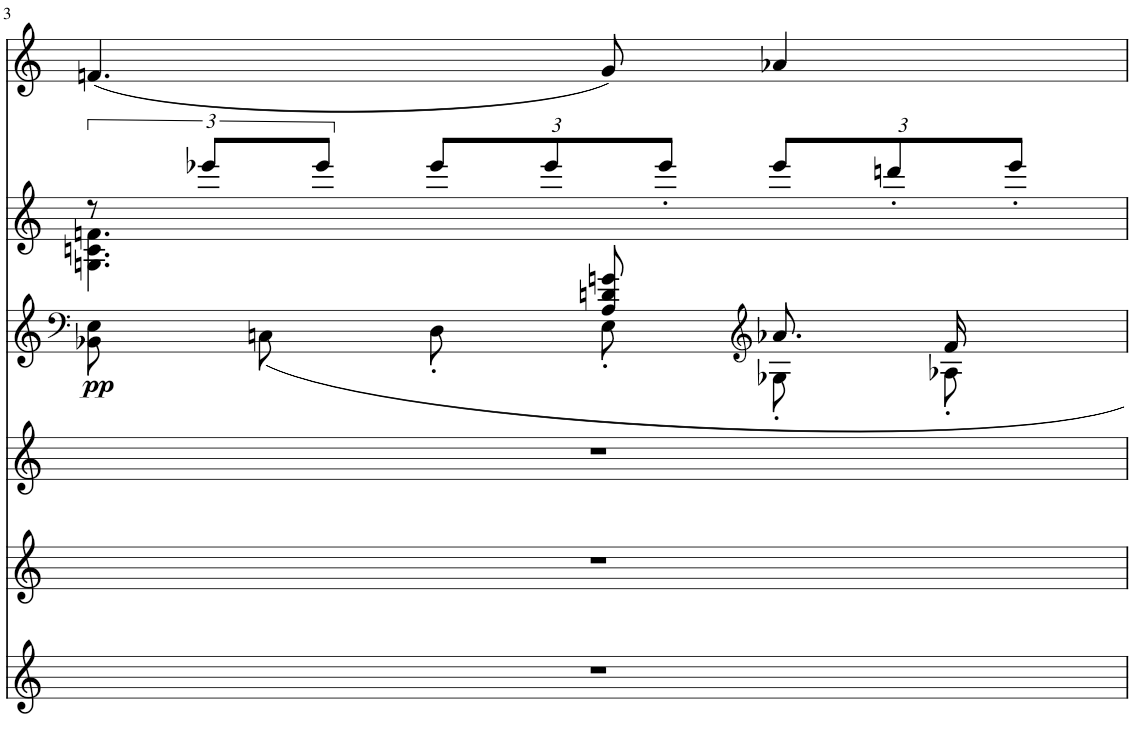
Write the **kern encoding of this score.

**kern	**kern	**kern	**kern	**dynam	**kern	**kern
*part6	*part5	*part4	*part3	*part3	*part2	*part1
*staff6	*staff5	*staff4	*staff3	*staff3	*staff2	*staff1
!!LO:PB:g=z
*clefG2	*clefG2	*clefG2	*clefF4	*	*clefG2	*clefG2
*k[]	*k[]	*k[]	*k[]	*	*k[]	*k[]
*M3/4	*M3/4	*M3/4	*M3/4	*	*M3/4	*M3/4
=3	=3	=3	=3	=3	=3	=3
*	*	*	*^	*	*^	*
*	*	*	*	*^	*	*	*	*
!	!	!	!	!	!	!LO:DY:b	!	!	!
2.r	2.r	2.r	4.ryy	8BB-X/ 8E/L	8ryy	pp	12r	4.Gn\ 4.cn\ 4.fn\	(4.fn/
.	.	.	.	.	.	.	12eee-X/L	.	.
*	*	*	*	*v	*v	*	*	*	*
.	.	.	.	8Cn/J	.	.	.	.
.	.	.	.	.	.	12eee-/J	.	.
*	*	*	*	*	*	*Xbrackettup	*	*
.	.	.	.	8D'\L	.	12eee-/L	.	.
.	.	.	.	.	.	12eee-/	.	.
.	.	.	8A/ 8dn/ 8gn/	8E'\J	.	.	4.ryy	8g/)
.	.	.	.	.	.	12eee-'/J	.	.
*	*	*	*clefG2	*	*	*	*	*
.	.	.	8.a-X/	8G-X'\L	.	12eee-/L	.	4a-X/
.	.	.	.	.	.	12dddn'/	.	.
*	*	*	*	*^	*	*	*	*
.	.	.	.	8A-X'\J	16f/	.	.	.	.
.	.	.	.	.	.	.	12eee-'/J	.	.
.	.	.	16ryy	.	16ryy	.	.	.	.
*	*	*	*v	*v	*v	*	*	*	*
*	*	*	*	*	*v	*v	*
=	=	=	=	=	=	=
*-	*-	*-	*-	*-	*-	*-
